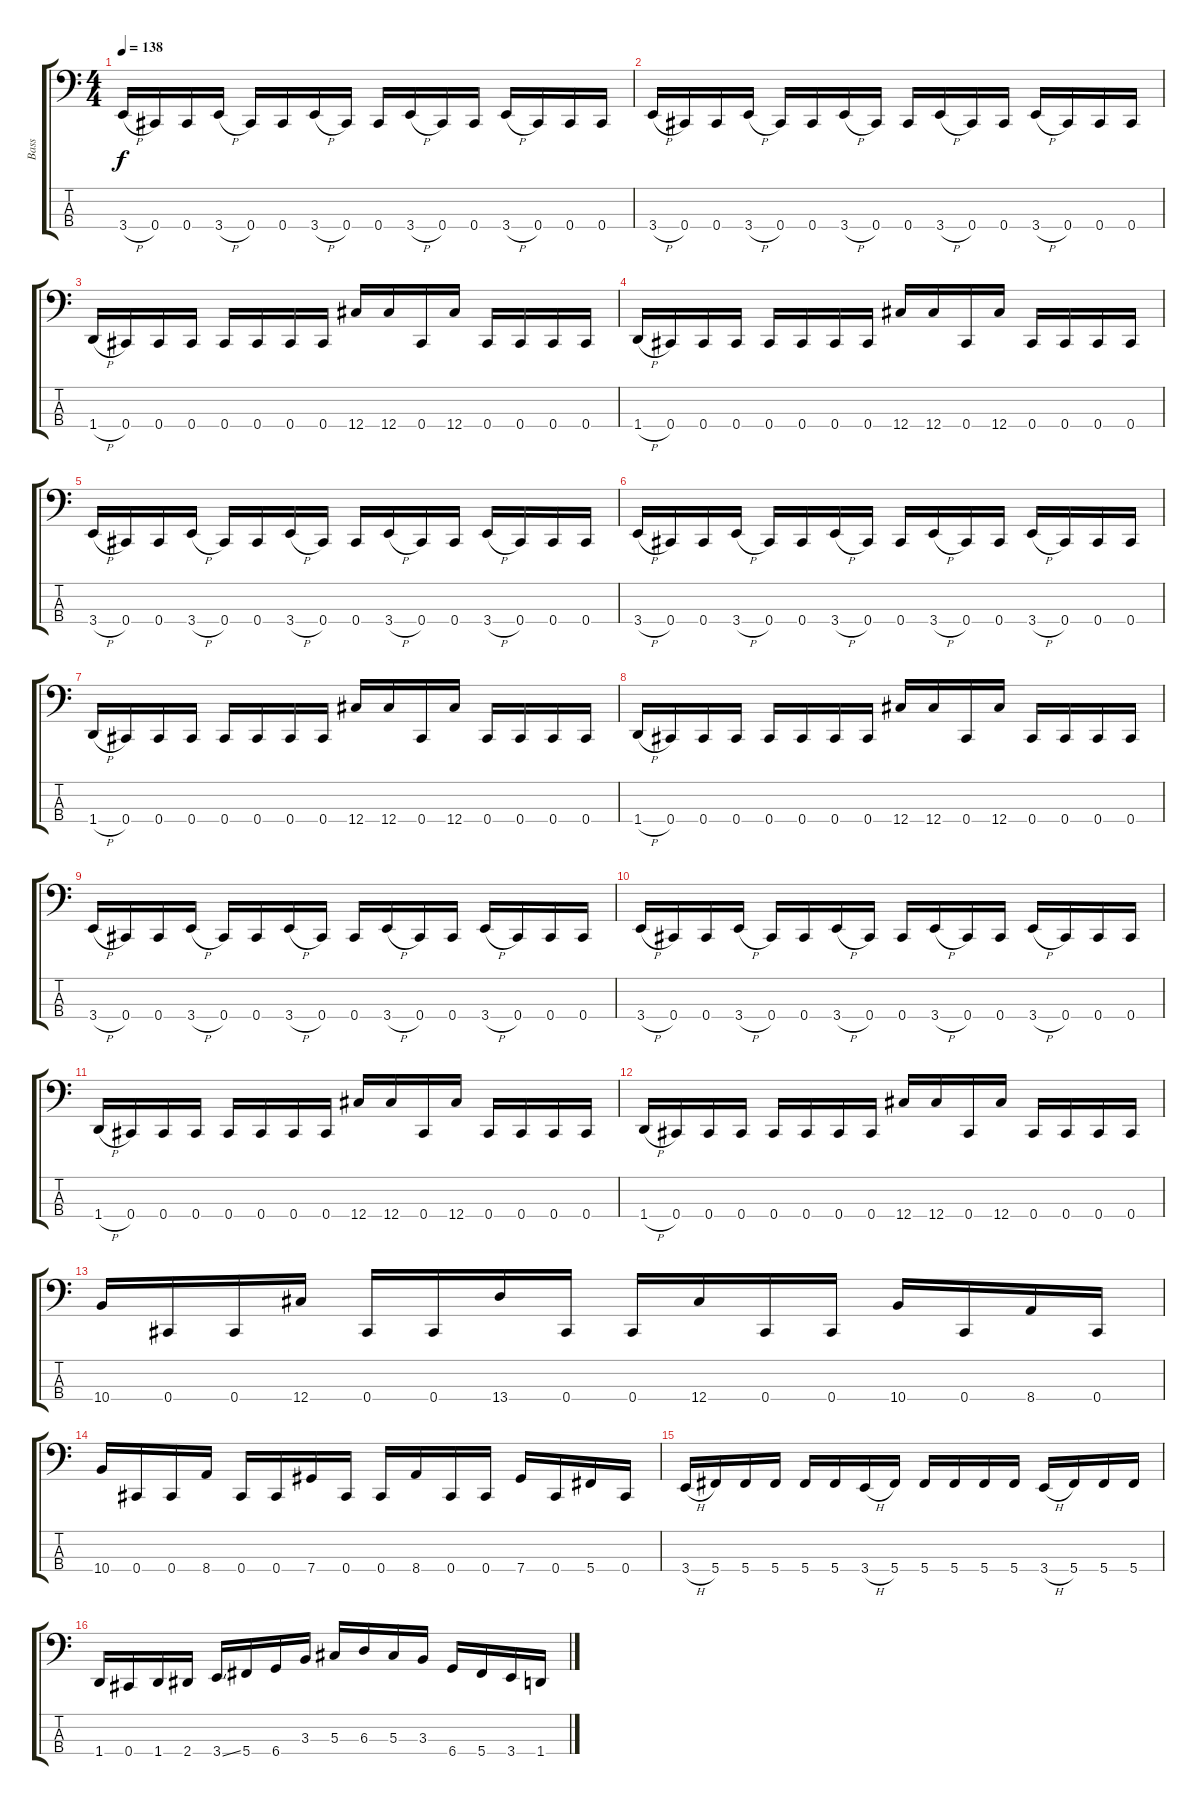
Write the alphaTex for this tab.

\track ("Bass" "Bass") {instrument electricbasspick}
\staff {score tabs}
\tuning (Gb2 Db2 Ab1 Db1) {hide}
\ts (4 4)
\tempo 138
\clef f4
\ks c
3.4{h}.16{dy f} 0.4.16 0.4.16 3.4{h}.16 0.4.16 0.4.16 3.4{h}.16 0.4.16 0.4.16 3.4{h}.16 0.4.16 0.4.16 3.4{h}.16 0.4.16 0.4.16 0.4.16 |
3.4{h}.16 0.4.16 0.4.16 3.4{h}.16 0.4.16 0.4.16 3.4{h}.16 0.4.16 0.4.16 3.4{h}.16 0.4.16 0.4.16 3.4{h}.16 0.4.16 0.4.16 0.4.16 |
1.4{h}.16 0.4.16 0.4.16 0.4.16 0.4.16 0.4.16 0.4.16 0.4.16 12.4.16 12.4.16 0.4.16 12.4.16 0.4.16 0.4.16 0.4.16 0.4.16 |
1.4{h}.16 0.4.16 0.4.16 0.4.16 0.4.16 0.4.16 0.4.16 0.4.16 12.4.16 12.4.16 0.4.16 12.4.16 0.4.16 0.4.16 0.4.16 0.4.16 |
3.4{h}.16 0.4.16 0.4.16 3.4{h}.16 0.4.16 0.4.16 3.4{h}.16 0.4.16 0.4.16 3.4{h}.16 0.4.16 0.4.16 3.4{h}.16 0.4.16 0.4.16 0.4.16 |
3.4{h}.16 0.4.16 0.4.16 3.4{h}.16 0.4.16 0.4.16 3.4{h}.16 0.4.16 0.4.16 3.4{h}.16 0.4.16 0.4.16 3.4{h}.16 0.4.16 0.4.16 0.4.16 |
1.4{h}.16 0.4.16 0.4.16 0.4.16 0.4.16 0.4.16 0.4.16 0.4.16 12.4.16 12.4.16 0.4.16 12.4.16 0.4.16 0.4.16 0.4.16 0.4.16 |
1.4{h}.16 0.4.16 0.4.16 0.4.16 0.4.16 0.4.16 0.4.16 0.4.16 12.4.16 12.4.16 0.4.16 12.4.16 0.4.16 0.4.16 0.4.16 0.4.16 |
3.4{h}.16 0.4.16 0.4.16 3.4{h}.16 0.4.16 0.4.16 3.4{h}.16 0.4.16 0.4.16 3.4{h}.16 0.4.16 0.4.16 3.4{h}.16 0.4.16 0.4.16 0.4.16 |
3.4{h}.16 0.4.16 0.4.16 3.4{h}.16 0.4.16 0.4.16 3.4{h}.16 0.4.16 0.4.16 3.4{h}.16 0.4.16 0.4.16 3.4{h}.16 0.4.16 0.4.16 0.4.16 |
1.4{h}.16 0.4.16 0.4.16 0.4.16 0.4.16 0.4.16 0.4.16 0.4.16 12.4.16 12.4.16 0.4.16 12.4.16 0.4.16 0.4.16 0.4.16 0.4.16 |
1.4{h}.16 0.4.16 0.4.16 0.4.16 0.4.16 0.4.16 0.4.16 0.4.16 12.4.16 12.4.16 0.4.16 12.4.16 0.4.16 0.4.16 0.4.16 0.4.16 |
10.4.16 0.4.16 0.4.16 12.4.16 0.4.16 0.4.16 13.4.16 0.4.16 0.4.16 12.4.16 0.4.16 0.4.16 10.4.16 0.4.16 8.4.16 0.4.16 |
10.4.16 0.4.16 0.4.16 8.4.16 0.4.16 0.4.16 7.4.16 0.4.16 0.4.16 8.4.16 0.4.16 0.4.16 7.4.16 0.4.16 5.4.16 0.4.16 |
3.4{h}.16 5.4.16 5.4.16 5.4.16 5.4.16 5.4.16 3.4{h}.16 5.4.16 5.4.16 5.4.16 5.4.16 5.4.16 3.4{h}.16 5.4.16 5.4.16 5.4.16 |
1.4.16 0.4.16 1.4.16 2.4.16 3.4{ss}.16 5.4.16 6.4.16 3.3.16 5.3.16 6.3.16 5.3.16 3.3.16 6.4.16 5.4.16 3.4.16 1.4.16
